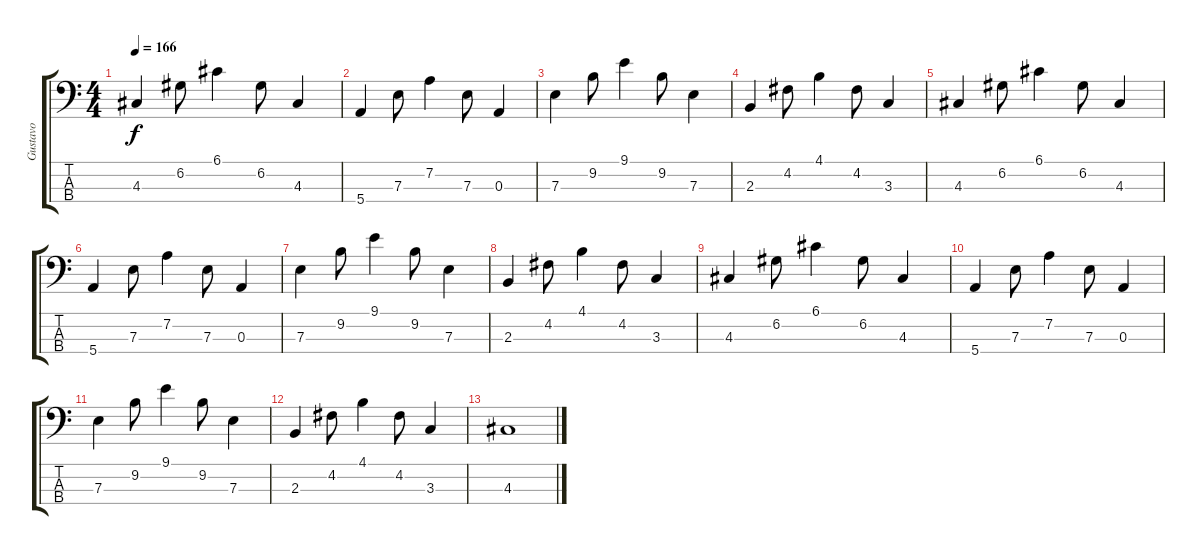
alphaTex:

\track ("Gustavo" "Gustavo") {instrument electricbassfinger}
\staff {score tabs}
\tuning (G2 D2 A1 E1) {hide}
\ts (4 4)
\tempo 166
\clef f4
\ks c
4.3.4{dy f} 6.2.8 6.1.4 6.2.8 4.3.4 |
5.4.4 7.3.8 7.2.4 7.3.8 0.3.4 |
7.3.4 9.2.8 9.1.4 9.2.8 7.3.4 |
2.3.4 4.2.8 4.1.4 4.2.8 3.3.4 |
4.3.4 6.2.8 6.1.4 6.2.8 4.3.4 |
5.4.4 7.3.8 7.2.4 7.3.8 0.3.4 |
7.3.4 9.2.8 9.1.4 9.2.8 7.3.4 |
2.3.4 4.2.8 4.1.4 4.2.8 3.3.4 |
4.3.4 6.2.8 6.1.4 6.2.8 4.3.4 |
5.4.4 7.3.8 7.2.4 7.3.8 0.3.4 |
7.3.4 9.2.8 9.1.4 9.2.8 7.3.4 |
2.3.4 4.2.8 4.1.4 4.2.8 3.3.4 |
4.3.1
